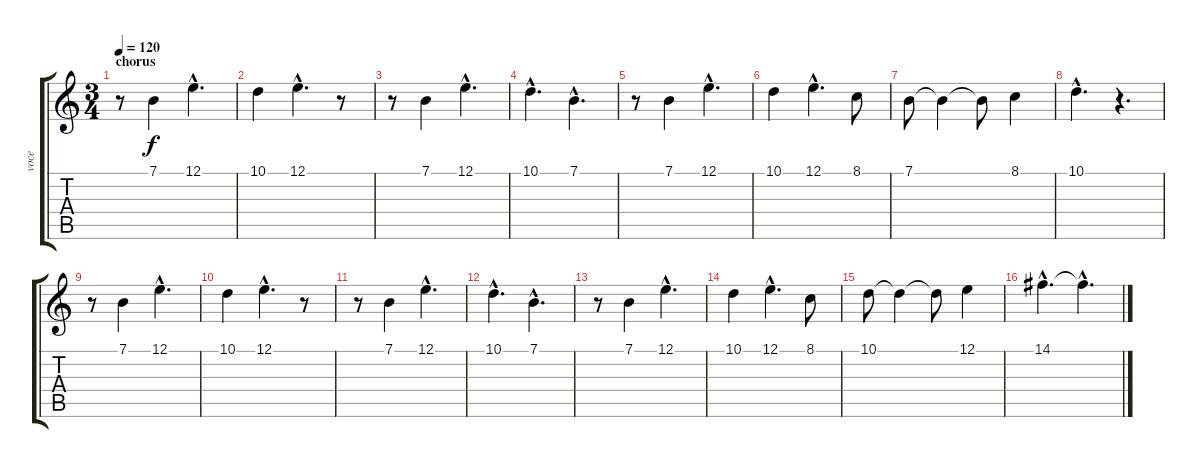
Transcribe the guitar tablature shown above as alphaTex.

\track ("voce" "voce") {instrument baritonesax}
\staff {score tabs}
\tuning (E4 B3 G3 D3 A2 E2) {hide}
\ts (3 4)
\section ("" "chorus")
\tempo 120
\clef g2
\ks c
r.8{dy f} 7.1.4 12.1{hac}.4{d} |
10.1.4 12.1{hac}.4{d} r.8 |
r.8 7.1.4 12.1{hac}.4{d} |
10.1{hac}.4{d} 7.1{hac}.4{d} |
r.8 7.1.4 12.1{hac}.4{d} |
10.1.4 12.1{hac}.4{d} 8.1.8 |
7.1.8 7.1{t}.4 7.1{t}.8 8.1.4 |
10.1{hac}.4{d} r.4{d} |
r.8 7.1.4 12.1{hac}.4{d} |
10.1.4 12.1{hac}.4{d} r.8 |
r.8 7.1.4 12.1{hac}.4{d} |
10.1{hac}.4{d} 7.1{hac}.4{d} |
r.8 7.1.4 12.1{hac}.4{d} |
10.1.4 12.1{hac}.4{d} 8.1.8 |
10.1.8 10.1{t}.4 10.1{t}.8 12.1.4 |
14.1{hac}.4{d} 14.1{hac t}.4{d}
